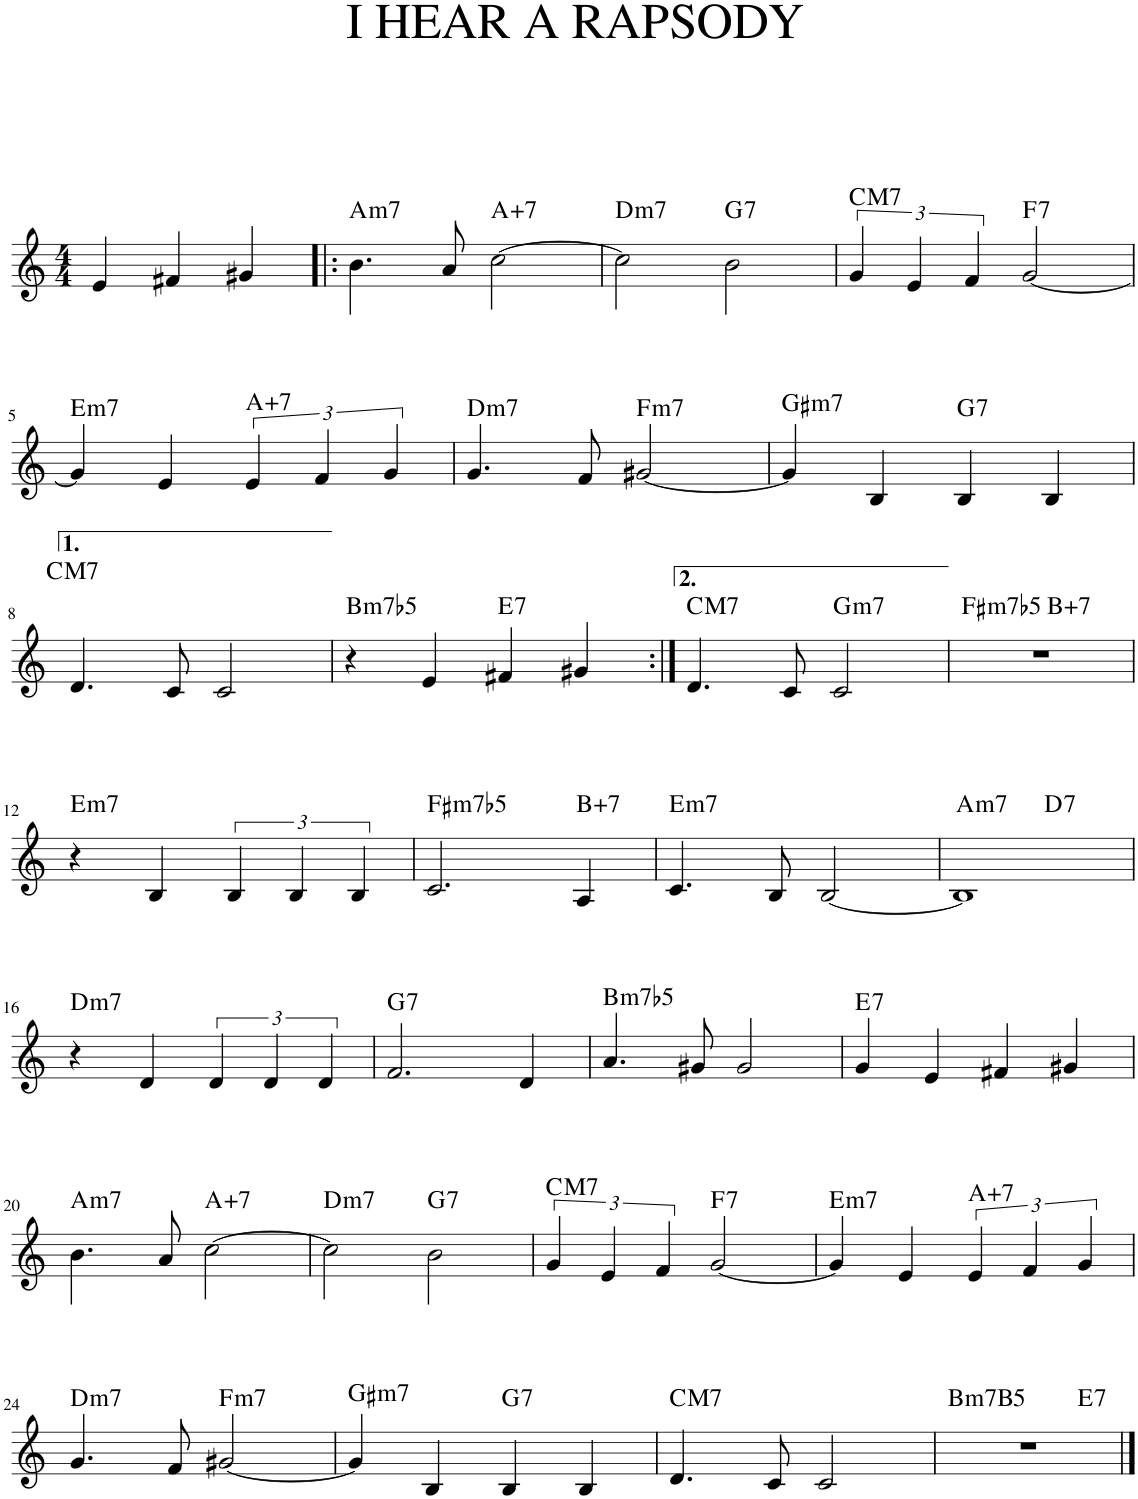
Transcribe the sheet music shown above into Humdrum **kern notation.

**kern	**harte
*part1	*part1
*staff1	*
*I"Piano	*
*I'Pno.	*
*clefG2	*
*k[]	*
*M4/4	*
=1	=1
4e/	.
4f#X/	.
4g#X/	.
=2!|:	=2!|:
!	!LO:H:kt=m7
4.b\	A:min7
8a/	.
!	!LO:H:kt=7
[2cc\	A:aug(b7)
=3	=3
!	!LO:H:kt=m7
2cc\]	D:min7
!	!LO:H:kt=7
2b\	G:7
=4	=4
!	!LO:H:kt=M7
6g/	C:maj7
6e/	.
6f/	.
!	!LO:H:kt=7
[2g/	F:7
!!LO:LB:g=z
=5	=5
!	!LO:H:kt=m7
4g/]	E:min7
4e/	.
!	!LO:H:kt=7
6e/	A:aug(b7)
6f/	.
6g/	.
=6	=6
!	!LO:H:kt=m7
4.g/	D:min7
8f/	.
!	!LO:H:kt=m7
[2g#X/	F:min7
=7	=7
!	!LO:H:kt=m7
4g#/]	G#:min7
4B/	.
!	!LO:H:kt=7
4B/	G:7
4B/	.
!!LO:LB:g=z
=8	=8
!	!LO:H:kt=M7
4.d/	C:maj7
8c/	.
2c/	.
=9	=9
!	!LO:H:kt=m7b5
4r	B:hdim7
4e/	.
!	!LO:H:kt=7
4f#X/	E:7
4g#X/	.
=10:|!	=10:|!
!	!LO:H:kt=M7
4.d/	C:maj7
8c/	.
!	!LO:H:kt=m7
2c/	G:min7
=11	=11
!	!LO:H:kt=m7b5
*^	*
1r	2ryy	F#:hdim7
!	!	!LO:H:kt=7
.	2ryy	B:aug(b7)
!!LO:LB:g=z	!!
=12	=12	=12
!	!	!LO:H:kt=m7
*v	*v	*
4r	E:min7
4B/	.
6B/	.
6B/	.
6B/	.
=13	=13
!	!LO:H:kt=m7b5
2.c/	F#:hdim7
!	!LO:H:kt=7
4A/	B:aug(b7)
=14	=14
!	!LO:H:kt=m7
4.c/	E:min7
8B/	.
[2B/	.
=15	=15
!	!LO:H:kt=m7
*^	*
1B]	2ryy	A:min7
!	!	!LO:H:kt=7
.	2ryy	D:7
!!LO:LB:g=z	!!
=16	=16	=16
!	!	!LO:H:kt=m7
*v	*v	*
4r	D:min7
4d/	.
6d/	.
6d/	.
6d/	.
=17	=17
!	!LO:H:kt=7
2.f/	G:7
4d/	.
=18	=18
!	!LO:H:kt=m7b5
4.a/	B:hdim7
8g#X/	.
2g#/	.
=19	=19
!	!LO:H:kt=7
4g/	E:7
4e/	.
4f#X/	.
4g#X/	.
!!LO:LB:g=z
=20	=20
!	!LO:H:kt=m7
4.b\	A:min7
8a/	.
!	!LO:H:kt=7
[2cc\	A:aug(b7)
=21	=21
!	!LO:H:kt=m7
2cc\]	D:min7
!	!LO:H:kt=7
2b\	G:7
=22	=22
!	!LO:H:kt=M7
6g/	C:maj7
6e/	.
6f/	.
!	!LO:H:kt=7
[2g/	F:7
=23	=23
!	!LO:H:kt=m7
4g/]	E:min7
4e/	.
!	!LO:H:kt=7
6e/	A:aug(b7)
6f/	.
6g/	.
!!LO:LB:g=z
=24	=24
!	!LO:H:kt=m7
4.g/	D:min7
8f/	.
!	!LO:H:kt=m7
[2g#X/	F:min7
=25	=25
!	!LO:H:kt=m7
4g#/]	G#:min7
4B/	.
!	!LO:H:kt=7
4B/	G:7
4B/	.
=26	=26
!	!LO:H:kt=M7
4.d/	C:maj7
8c/	.
2c/	.
=27	=27
!	!LO:H:kt=m7B5
*^	*
1r	2.ryy	B:hdim7
!	!	!LO:H:kt=7
.	4ryy	E:7
*v	*v	*
==	==
*-	*-
